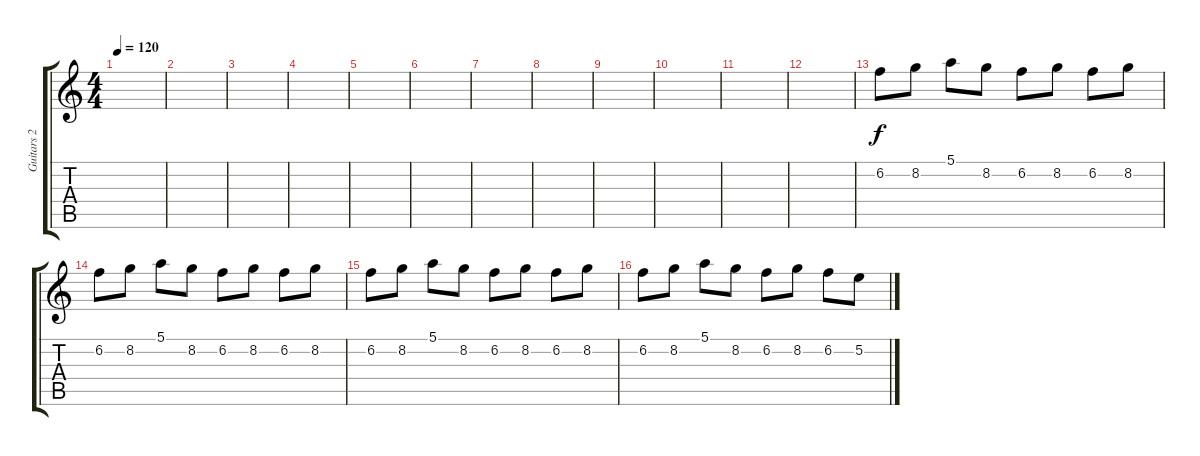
\track ("Guitars 2" "Guitars 2") {instrument electricguitarjazz}
\staff {score tabs}
\tuning (E4 B3 G3 D3 A2 E2) {hide}
\ts (4 4)
\tempo 120
\clef g2
\ks c
|
|
|
|
|
|
|
|
|
|
|
|
6.2.8{volume 16 instrument brightacousticpiano} 8.2.8 5.1.8 8.2.8 6.2.8 8.2.8 6.2.8 8.2.8 |
6.2.8 8.2.8 5.1.8 8.2.8 6.2.8 8.2.8 6.2.8 8.2.8 |
6.2.8 8.2.8 5.1.8 8.2.8 6.2.8 8.2.8 6.2.8 8.2.8 |
6.2.8 8.2.8 5.1.8 8.2.8 6.2.8 8.2.8 6.2.8 5.2.8
